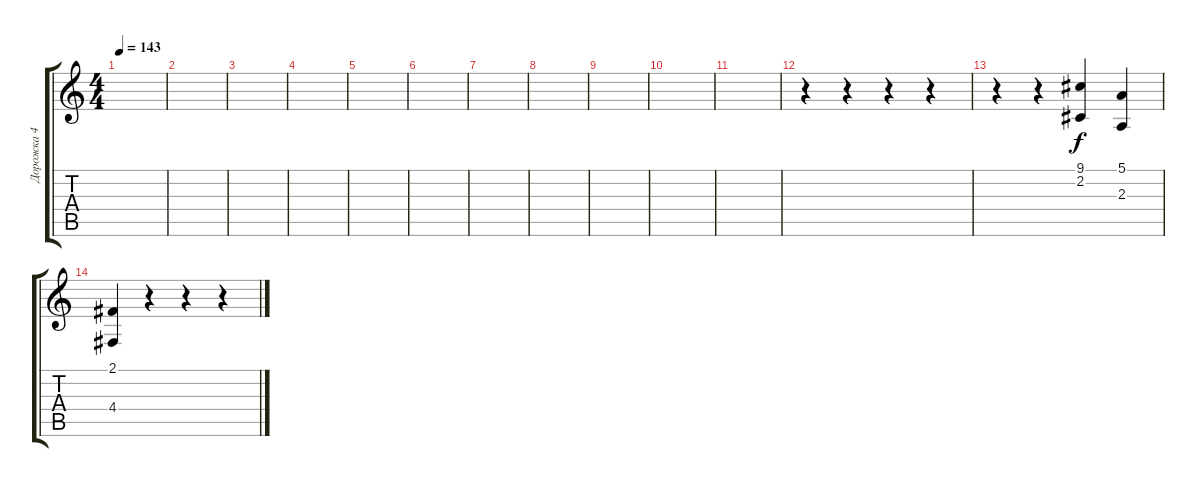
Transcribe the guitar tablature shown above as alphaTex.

\track ("Дорожка 4" "Дорожка 4") {instrument pizzicatostrings}
\staff {score tabs}
\tuning (E4 B3 G3 D3 A2 E2) {hide}
\ts (4 4)
\tempo 143
\clef g2
\ks c
|
|
|
|
|
|
|
|
|
|
|
r.4{instrument pizzicatostrings} r.4 r.4 r.4 |
r.4 r.4 (9.1 2.2).4 (5.1 2.3).4 |
(2.1 4.4).4 r.4 r.4 r.4
